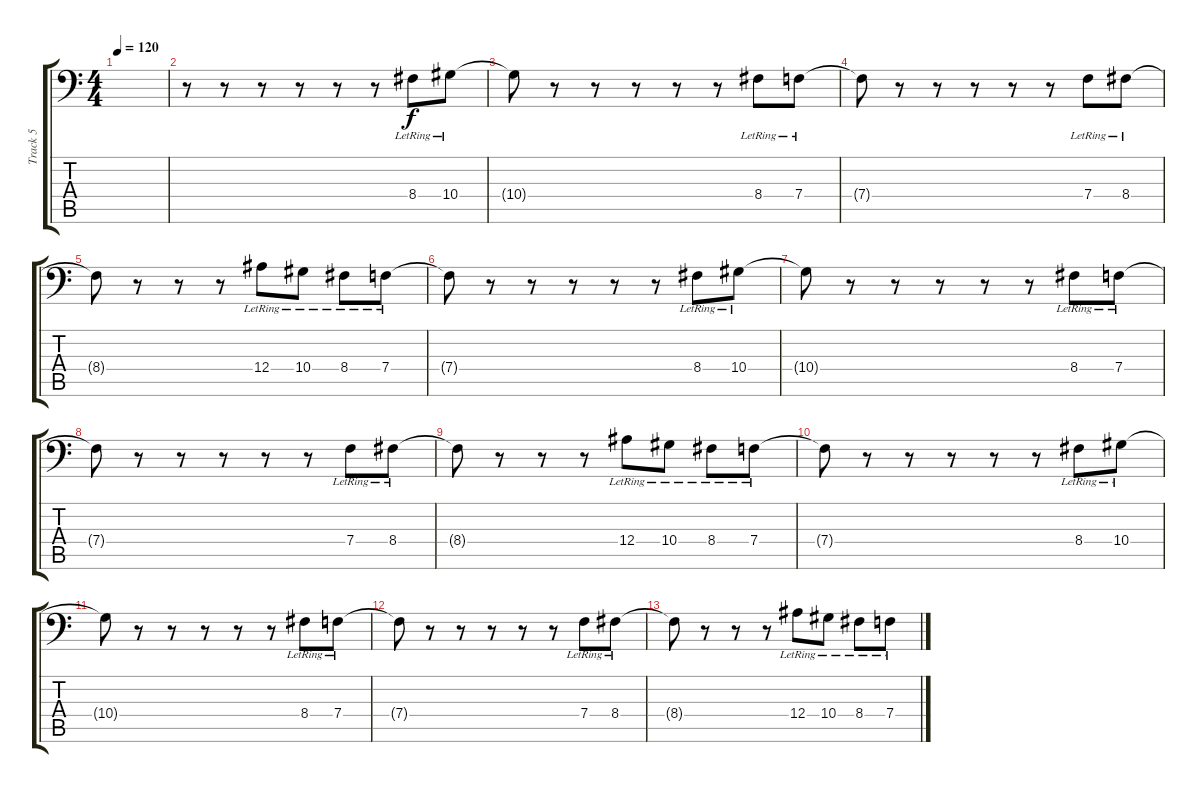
\track ("Track 5" "Track 5") {instrument harpsichord}
\staff {score tabs}
\tuning (C4 G3 Eb3 Bb2 F2 Bb1) {hide}
\ts (4 4)
\tempo 120
\clef f4
\ks c
|
r.8{instrument acousticguitarsteel} r.8 r.8 r.8 r.8 r.8 8.4{lr}.8 10.4{lr}.8 |
10.4{t}.8 r.8 r.8 r.8 r.8 r.8 8.4{lr}.8 7.4{lr}.8 |
7.4{t}.8 r.8 r.8 r.8 r.8 r.8 7.4{lr}.8 8.4{lr}.8 |
8.4{t}.8 r.8 r.8 r.8 12.4{lr}.8 10.4{lr}.8 8.4{lr}.8 7.4{lr}.8 |
7.4{t}.8{instrument acousticguitarsteel} r.8 r.8 r.8 r.8 r.8 8.4{lr}.8 10.4{lr}.8 |
10.4{t}.8 r.8 r.8 r.8 r.8 r.8 8.4{lr}.8 7.4{lr}.8 |
7.4{t}.8 r.8 r.8 r.8 r.8 r.8 7.4{lr}.8 8.4{lr}.8 |
8.4{t}.8 r.8 r.8 r.8 12.4{lr}.8 10.4{lr}.8 8.4{lr}.8 7.4{lr}.8 |
7.4{t}.8{instrument acousticguitarsteel} r.8 r.8 r.8 r.8 r.8 8.4{lr}.8 10.4{lr}.8 |
10.4{t}.8 r.8 r.8 r.8 r.8 r.8 8.4{lr}.8 7.4{lr}.8 |
7.4{t}.8 r.8 r.8 r.8 r.8 r.8 7.4{lr}.8 8.4{lr}.8 |
8.4{t}.8 r.8 r.8 r.8 12.4{lr}.8 10.4{lr}.8 8.4{lr}.8 7.4{lr}.8
